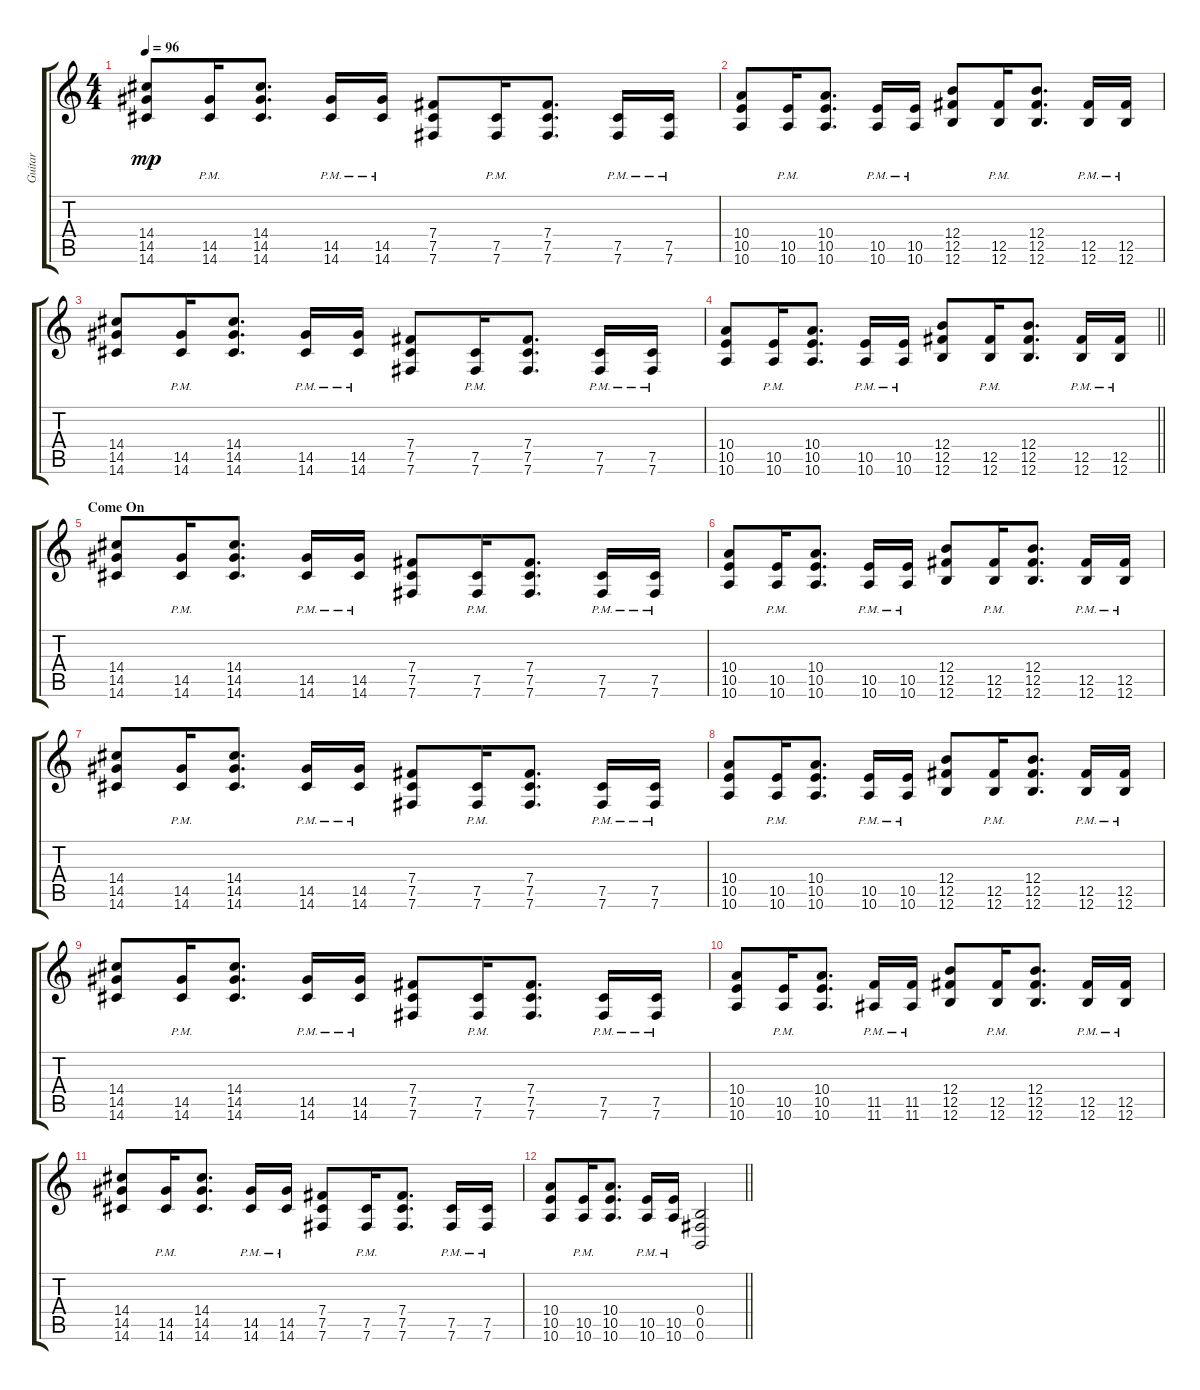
\track ("Guitar" "Guitar") {instrument distortionguitar}
\staff {score tabs}
\tuning (Db4 Ab3 E3 B2 Gb2 B1) {hide}
\ts (4 4)
\tempo 96
\clef g2
\ks c
(14.4 14.5 14.6).8{dy mp} (14.5{pm} 14.6{pm}).16 (14.4 14.5 14.6).8{d} (14.5{pm} 14.6{pm}).16 (14.5{pm} 14.6{pm}).16 (7.4 7.5 7.6).8 (7.5{pm} 7.6{pm}).16 (7.4 7.5 7.6).8{d} (7.5{pm} 7.6{pm}).16 (7.5{pm} 7.6{pm}).16 |
(10.4 10.5 10.6).8 (10.5{pm} 10.6{pm}).16 (10.4 10.5 10.6).8{d} (10.5{pm} 10.6).16 (10.5{pm} 10.6{pm}).16 (12.4 12.5 12.6).8 (12.5{pm} 12.6{pm}).16 (12.4 12.5 12.6).8{d} (12.5{pm} 12.6{pm}).16 (12.5{pm} 12.6{pm}).16 |
(14.4 14.5 14.6).8 (14.5{pm} 14.6{pm}).16 (14.4 14.5 14.6).8{d} (14.5{pm} 14.6{pm}).16 (14.5{pm} 14.6{pm}).16 (7.4 7.5 7.6).8 (7.5{pm} 7.6{pm}).16 (7.4 7.5 7.6).8{d} (7.5{pm} 7.6{pm}).16 (7.5{pm} 7.6{pm}).16 |
\barLineRight lightlight
(10.4 10.5 10.6).8 (10.5{pm} 10.6{pm}).16 (10.4 10.5 10.6).8{d} (10.5{pm} 10.6).16 (10.5{pm} 10.6{pm}).16 (12.4 12.5 12.6).8 (12.5{pm} 12.6{pm}).16 (12.4 12.5 12.6).8{d} (12.5{pm} 12.6{pm}).16 (12.5{pm} 12.6{pm}).16 |
\section ("" "Come On")
(14.4 14.5 14.6).8 (14.5{pm} 14.6{pm}).16 (14.4 14.5 14.6).8{d} (14.5{pm} 14.6{pm}).16 (14.5{pm} 14.6{pm}).16 (7.4 7.5 7.6).8 (7.5{pm} 7.6{pm}).16 (7.4 7.5 7.6).8{d} (7.5{pm} 7.6{pm}).16 (7.5{pm} 7.6{pm}).16 |
(10.4 10.5 10.6).8 (10.5{pm} 10.6{pm}).16 (10.4 10.5 10.6).8{d} (10.5{pm} 10.6).16 (10.5{pm} 10.6{pm}).16 (12.4 12.5 12.6).8 (12.5{pm} 12.6{pm}).16 (12.4 12.5 12.6).8{d} (12.5{pm} 12.6{pm}).16 (12.5{pm} 12.6{pm}).16 |
(14.4 14.5 14.6).8 (14.5{pm} 14.6{pm}).16 (14.4 14.5 14.6).8{d} (14.5{pm} 14.6{pm}).16 (14.5{pm} 14.6{pm}).16 (7.4 7.5 7.6).8 (7.5{pm} 7.6{pm}).16 (7.4 7.5 7.6).8{d} (7.5{pm} 7.6{pm}).16 (7.5{pm} 7.6{pm}).16 |
(10.4 10.5 10.6).8 (10.5{pm} 10.6{pm}).16 (10.4 10.5 10.6).8{d} (10.5{pm} 10.6).16 (10.5{pm} 10.6{pm}).16 (12.4 12.5 12.6).8 (12.5{pm} 12.6{pm}).16 (12.4 12.5 12.6).8{d} (12.5{pm} 12.6{pm}).16 (12.5{pm} 12.6{pm}).16 |
(14.4 14.5 14.6).8 (14.5{pm} 14.6{pm}).16 (14.4 14.5 14.6).8{d} (14.5{pm} 14.6{pm}).16 (14.5{pm} 14.6{pm}).16 (7.4 7.5 7.6).8 (7.5{pm} 7.6{pm}).16 (7.4 7.5 7.6).8{d} (7.5{pm} 7.6{pm}).16 (7.5{pm} 7.6{pm}).16 |
(10.4 10.5 10.6).8 (10.5{pm} 10.6{pm}).16 (10.4 10.5 10.6).8{d} (11.5{pm} 11.6{pm}).16 (11.5{pm} 11.6{pm}).16 (12.4 12.5 12.6).8 (12.5{pm} 12.6{pm}).16 (12.4 12.5 12.6).8{d} (12.5{pm} 12.6{pm}).16 (12.5{pm} 12.6{pm}).16 |
(14.4 14.5 14.6).8 (14.5{pm} 14.6{pm}).16 (14.4 14.5 14.6).8{d} (14.5{pm} 14.6{pm}).16 (14.5{pm} 14.6{pm}).16 (7.4 7.5 7.6).8 (7.5{pm} 7.6{pm}).16 (7.4 7.5 7.6).8{d} (7.5{pm} 7.6{pm}).16 (7.5{pm} 7.6{pm}).16 |
\barLineRight lightlight
(10.4 10.5 10.6).8 (10.5{pm} 10.6{pm}).16 (10.4 10.5 10.6).8{d} (10.5{pm} 10.6{pm}).16 (10.5{pm} 10.6{pm}).16 (0.4 0.5 0.6).2
